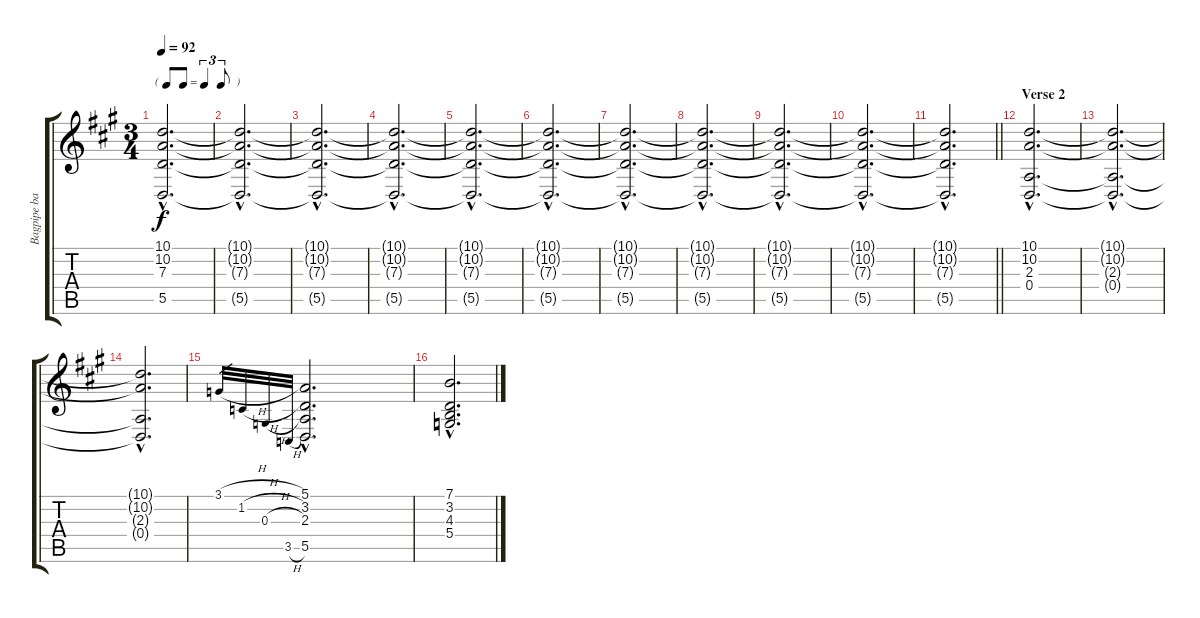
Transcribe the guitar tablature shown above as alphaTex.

\track ("Bagpipe band" "Bagpipe ba") {instrument bagpipe}
\staff {score tabs}
\tuning (E4 B3 G3 D3 A2 E2) {hide}
\ts (3 4)
\tf triplet8th
\tempo 92
\clef g2
\ks a
(10.1{hac t} 10.2{hac t} 7.3{hac t} 5.5{hac t}).2{d dy f} |
(10.1{hac t} 10.2{hac t} 7.3{hac t} 5.5{hac t}).2{d} |
(10.1{hac t} 10.2{hac t} 7.3{hac t} 5.5{hac t}).2{d} |
(10.1{hac t} 10.2{hac t} 7.3{hac t} 5.5{hac t}).2{d} |
(10.1{hac t} 10.2{hac t} 7.3{hac t} 5.5{hac t}).2{d} |
(10.1{hac t} 10.2{hac t} 7.3{hac t} 5.5{hac t}).2{d} |
(10.1{hac t} 10.2{hac t} 7.3{hac t} 5.5{hac t}).2{d} |
(10.1{hac t} 10.2{hac t} 7.3{hac t} 5.5{hac t}).2{d} |
(10.1{hac t} 10.2{hac t} 7.3{hac t} 5.5{hac t}).2{d} |
(10.1{hac t} 10.2{hac t} 7.3{hac t} 5.5{hac t}).2{d} |
\barLineRight lightlight
(10.1{hac t} 10.2{hac t} 7.3{hac t} 5.5{hac t}).2{d} |
\section ("" "Verse 2")
(10.1{hac} 10.2{hac} 2.3{hac} 0.4{hac}).2{d volume 8} |
(10.1{hac t} 10.2{hac t} 2.3{hac t} 0.4{hac t}).2{d} |
(10.1{hac t} 10.2{hac t} 2.3{hac t} 0.4{hac t}).2{d} |
3.1{h}.32{gr} 1.2{h}.32{gr} 0.3{h}.32{gr} 3.5{h}.32{gr} (5.1{hac} 3.2{hac} 2.3{hac} 5.5{hac}).2{d} |
(7.1{hac} 3.2{hac} 4.3{hac} 5.4{hac}).2{d}
